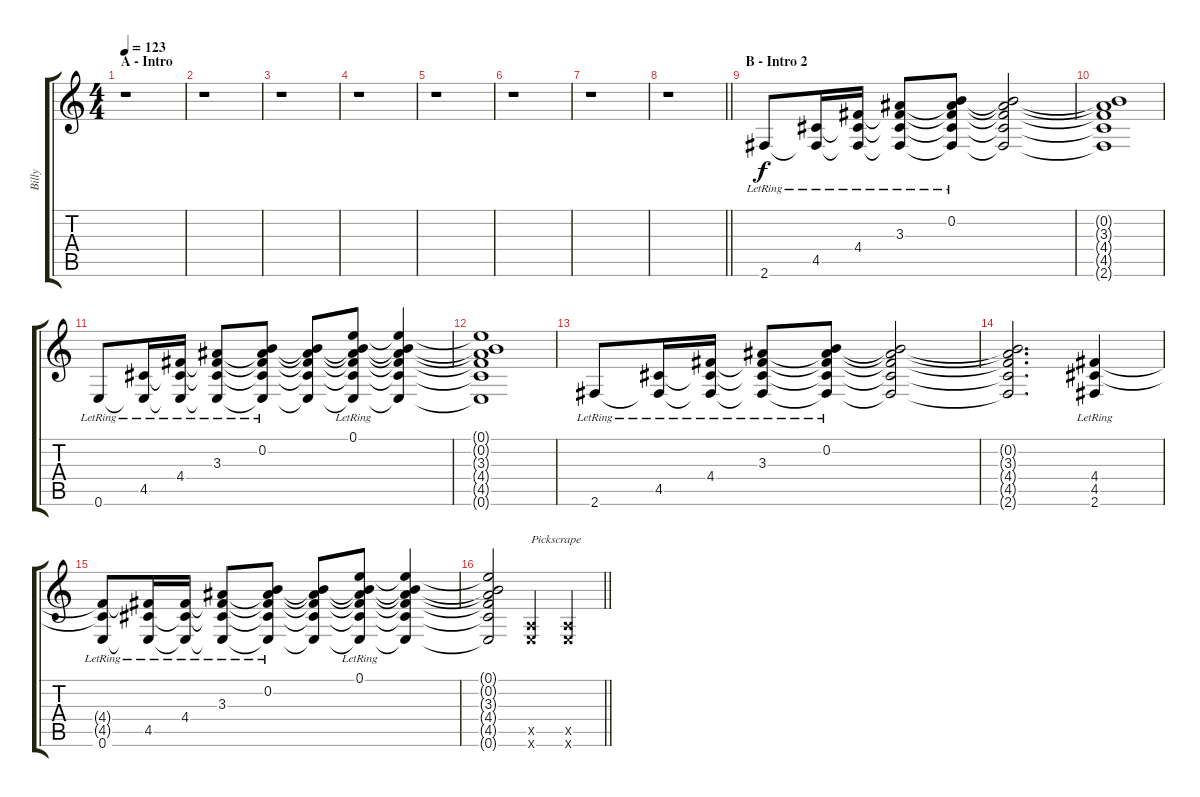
\track ("Billy" "Billy") {instrument distortionguitar}
\staff {score tabs}
\tuning (E4 B3 G3 D3 A2 E2) {hide}
\ts (4 4)
\section ("" "A - Intro")
\tempo 123
\clef g2
\ks c
r.1{dy f instrument distortionguitar} |
r.1 |
r.1 |
r.1 |
r.1 |
r.1 |
r.1 |
\barLineRight lightlight
r.1 |
\section ("" "B - Intro 2")
2.6{lr}.8 (4.5{lr} 2.6{t}).16 (4.4{lr} 4.5{t} 2.6{t}).16 (3.3{lr} 4.4{t} 4.5{t} 2.6{t}).8 (0.2{lr} 3.3{t} 4.4{t} 4.5{t} 2.6{t}).8 (0.2{t} 3.3{t} 4.4{t} 4.5{t} 2.6{t}).2 |
(0.2{t} 3.3{t} 4.4{t} 4.5{t} 2.6{t}).1 |
0.6{lr}.8 (4.5{lr} 0.6{t}).16 (4.4{lr} 4.5{t} 0.6{t}).16 (3.3{lr} 4.4{t} 4.5{t} 0.6{t}).8 (0.2{lr} 3.3{t} 4.4{t} 4.5{t} 0.6{t}).8 (0.2{t} 3.3{t} 4.4{t} 4.5{t} 0.6{t}).8 (0.1{lr} 0.2{t} 3.3{t} 4.4{t} 4.5{t} 0.6{t}).8 (0.1{t} 0.2{t} 3.3{t} 4.4{t} 4.5{t} 0.6{t}).4 |
(0.1{t} 0.2{t} 3.3{t} 4.4{t} 4.5{t} 0.6{t}).1 |
2.6{lr}.8 (4.5{lr} 2.6{t}).16 (4.4{lr} 4.5{t} 2.6{t}).16 (3.3{lr} 4.4{t} 4.5{t} 2.6{t}).8 (0.2{lr} 3.3{t} 4.4{t} 4.5{t} 2.6{t}).8 (0.2{t} 3.3{t} 4.4{t} 4.5{t} 2.6{t}).2 |
(0.2{t} 3.3{t} 4.4{t} 4.5{t} 2.6{t}).2{d} (4.4 4.5{lr} 2.6).4 |
(4.4{t} 4.5{t} 0.6{lr}).8 (4.4{t} 4.5{lr} 0.6{t}).16 (4.4{lr} 4.5{t} 0.6{t}).16 (3.3{lr} 4.4{t} 4.5{t} 0.6{t}).8 (0.2{lr} 3.3{t} 4.4{t} 4.5{t} 0.6{t}).8 (0.2{t} 3.3{t} 4.4{t} 4.5{t} 0.6{t}).8 (0.1{lr} 0.2{t} 3.3{t} 4.4{t} 4.5{t} 0.6{t}).8 (0.1{t} 0.2{t} 3.3{t} 4.4{t} 4.5{t} 0.6{t}).4 |
\barLineRight lightlight
(0.1{t} 0.2{t} 3.3{t} 4.4{t} 4.5{t} 0.6{t}).2 (0.5{x} 0.6{x}).4{txt "Pickscrape"} (0.5{x} 0.6{x}).4
